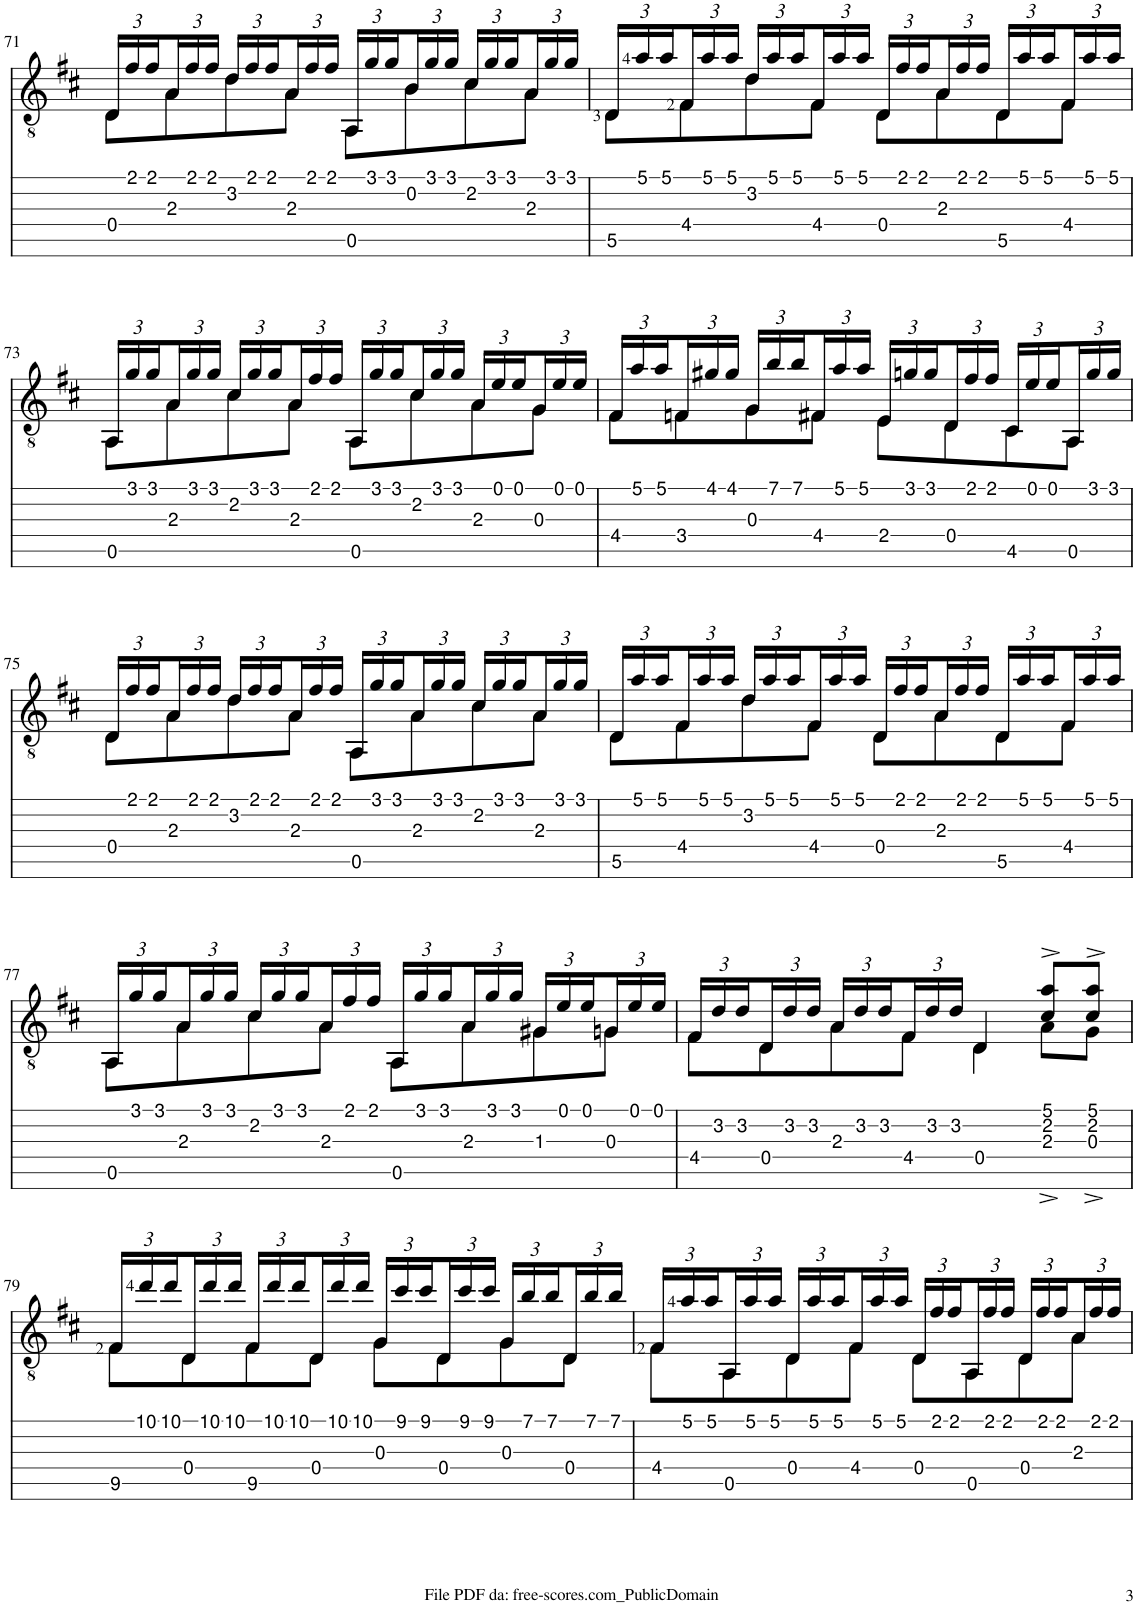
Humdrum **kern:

**kern	**kern
*part1	*part1
*staff2	*staff1
*I"Guitar	*
*I'Guit.	*
!!LO:PB:g=z
*	*clefGv2
*k[f#c#]	*k[f#c#]
*M4/4	*M4/4
*Xbrackettup	*Xbrackettup
=71	=71
*^	*^
24DLL	8DL	24D/LL	8D\L
24f#	.	24f#/	.
24f#J	.	24f#/	.
24AL	8AJ	24A/	8A\
24f#	.	24f#/	.
24f#JJ	.	24f#/JJ	.
24dLL	8dL	24d/LL	8d\
24f#	.	24f#/	.
24f#J	.	24f#/	.
24AL	8AJ	24A/	8A\J
24f#	.	24f#/	.
24f#JJ	.	24f#/JJ	.
24AALL	8AAL	24AA/LL	8AA\L
24g	.	24g/	.
24gJ	.	24g/	.
24BL	8BJ	24B/	8B\
24g	.	24g/	.
24gJJ	.	24g/JJ	.
24c#LL	8c#L	24c#/LL	8c#\
24g	.	24g/	.
24gJ	.	24g/	.
24AL	8AJ	24A/	8A\J
24g	.	24g/	.
24gJJ	.	24g/JJ	.
=72	=72	=72	=72
24DLL	8DL	24D/LL	8D\L
24a	.	24a/	.
24aJ	.	24a/	.
24F#L	8F#J	24F#/	8F#\
24a	.	24a/	.
24aJJ	.	24a/JJ	.
24dLL	8dL	24d/LL	8d\
24a	.	24a/	.
24aJ	.	24a/	.
24F#L	8F#J	24F#/	8F#\J
24a	.	24a/	.
24aJJ	.	24a/JJ	.
24DLL	8DL	24D/LL	8D\L
24f#	.	24f#/	.
24f#J	.	24f#/	.
24AL	8AJ	24A/	8A\
24f#	.	24f#/	.
24f#JJ	.	24f#/JJ	.
24DLL	8DL	24D/LL	8D\
24a	.	24a/	.
24aJ	.	24a/	.
24F#L	8F#J	24F#/	8F#\J
24a	.	24a/	.
24aJJ	.	24a/JJ	.
!!LO:LB:g=z	!!
=73	=73	=73	=73
24AALL	8AAL	24AA/LL	8AA\L
24g	.	24g/	.
24gJ	.	24g/	.
24AL	8AJ	24A/	8A\
24g	.	24g/	.
24gJJ	.	24g/JJ	.
24c#LL	8c#L	24c#/LL	8c#\
24g	.	24g/	.
24gJ	.	24g/	.
24AL	8AJ	24A/	8A\J
24f#	.	24f#/	.
24f#JJ	.	24f#/JJ	.
24AALL	8AAL	24AA/LL	8AA\L
24g	.	24g/	.
24gJ	.	24g/	.
24c#L	8c#J	24c#/	8c#\
24g	.	24g/	.
24gJJ	.	24g/JJ	.
24ALL	8AL	24A/LL	8A\
24e	.	24e/	.
24eJ	.	24e/	.
24GL	8GJ	24G/	8G\J
24e	.	24e/	.
24eJJ	.	24e/JJ	.
=74	=74	=74	=74
24F#LL	8F#L	24F#/LL	8F#\L
24a	.	24a/	.
24aJ	.	24a/	.
24FL	8FJ	24Fn/	8F\
24g#	.	24g#X/	.
24g#JJ	.	24g#/JJ	.
24GLL	8GL	24G/LL	8G\
24b	.	24b/	.
24bJ	.	24b/	.
24F#L	8F#J	24F#X/	8F#\J
24a	.	24a/	.
24aJJ	.	24a/JJ	.
24ELL	8EL	24E/LL	8E\L
24g	.	24gn/	.
24gJ	.	24g/	.
24DL	8DJ	24D/	8D\
24f#	.	24f#/	.
24f#JJ	.	24f#/JJ	.
24C#LL	8C#L	24C#/LL	8C#\
24e	.	24e/	.
24eJ	.	24e/	.
24AAL	8AAJ	24AA/	8AA\J
24g	.	24g/	.
24gJJ	.	24g/JJ	.
!!LO:LB:g=z	!!
=75	=75	=75	=75
24DLL	8DL	24D/LL	8D\L
24f#	.	24f#/	.
24f#J	.	24f#/	.
24AL	8AJ	24A/	8A\
24f#	.	24f#/	.
24f#JJ	.	24f#/JJ	.
24dLL	8dL	24d/LL	8d\
24f#	.	24f#/	.
24f#J	.	24f#/	.
24AL	8AJ	24A/	8A\J
24f#	.	24f#/	.
24f#JJ	.	24f#/JJ	.
24AALL	8AAL	24AA/LL	8AA\L
24g	.	24g/	.
24gJ	.	24g/	.
24AL	8AJ	24A/	8A\
24g	.	24g/	.
24gJJ	.	24g/JJ	.
24c#LL	8c#L	24c#/LL	8c#\
24g	.	24g/	.
24gJ	.	24g/	.
24AL	8AJ	24A/	8A\J
24g	.	24g/	.
24gJJ	.	24g/JJ	.
=76	=76	=76	=76
24DLL	8DL	24D/LL	8D\L
24a	.	24a/	.
24aJ	.	24a/	.
24F#L	8F#J	24F#/	8F#\
24a	.	24a/	.
24aJJ	.	24a/JJ	.
24dLL	8dL	24d/LL	8d\
24a	.	24a/	.
24aJ	.	24a/	.
24F#L	8F#J	24F#/	8F#\J
24a	.	24a/	.
24aJJ	.	24a/JJ	.
24DLL	8DL	24D/LL	8D\L
24f#	.	24f#/	.
24f#J	.	24f#/	.
24AL	8AJ	24A/	8A\
24f#	.	24f#/	.
24f#JJ	.	24f#/JJ	.
24DLL	8DL	24D/LL	8D\
24a	.	24a/	.
24aJ	.	24a/	.
24F#L	8F#J	24F#/	8F#\J
24a	.	24a/	.
24aJJ	.	24a/JJ	.
!!LO:LB:g=z	!!
=77	=77	=77	=77
24AALL	8AAL	24AA/LL	8AA\L
24g	.	24g/	.
24gJ	.	24g/	.
24AL	8AJ	24A/	8A\
24g	.	24g/	.
24gJJ	.	24g/JJ	.
24c#LL	8c#L	24c#/LL	8c#\
24g	.	24g/	.
24gJ	.	24g/	.
24AL	8AJ	24A/	8A\J
24f#	.	24f#/	.
24f#JJ	.	24f#/JJ	.
24AALL	8AAL	24AA/LL	8AA\L
24g	.	24g/	.
24gJ	.	24g/	.
24AL	8AJ	24A/	8A\
24g	.	24g/	.
24gJJ	.	24g/JJ	.
24G#LL	8G#L	24G#X/LL	8G#\
24e	.	24e/	.
24eJ	.	24e/	.
24GL	8GJ	24Gn/	8G\J
24e	.	24e/	.
24eJJ	.	24e/JJ	.
=78	=78	=78	=78
24F#LL	8F#L	24F#/LL	8F#\L
24d	.	24d/	.
24dJ	.	24d/	.
24DL	8DJ	24D/	8D\
24d	.	24d/	.
24dJJ	.	24d/JJ	.
24ALL	8AL	24A/LL	8A\
24d	.	24d/	.
24dJ	.	24d/	.
24F#L	8F#J	24F#/	8F#\J
24d	.	24d/	.
24dJJ	.	24d/JJ	.
4D	4D	4D/	4D\
8c#^\ 8a^\L	8AL	8c#/^ 8a/^L	8A\L
8c#^\ 8a^\J	8GJ	8c#/^ 8a/^J	8G\J
!!LO:LB:g=z	!!
=79	=79	=79	=79
24F#LL	8F#L	24F#/LL	8F#\L
24dd	.	24dd/	.
24ddJ	.	24dd/	.
24DL	8DJ	24D/	8D\
24dd	.	24dd/	.
24ddJJ	.	24dd/JJ	.
24F#LL	8F#L	24F#/LL	8F#\
24dd	.	24dd/	.
24ddJ	.	24dd/	.
24DL	8DJ	24D/	8D\J
24dd	.	24dd/	.
24ddJJ	.	24dd/JJ	.
24GLL	8GL	24G/LL	8G\L
24cc#	.	24cc#/	.
24cc#J	.	24cc#/	.
24DL	8DJ	24D/	8D\
24cc#	.	24cc#/	.
24cc#JJ	.	24cc#/JJ	.
24GLL	8GL	24G/LL	8G\
24b	.	24b/	.
24bJ	.	24b/	.
24DL	8DJ	24D/	8D\J
24b	.	24b/	.
24bJJ	.	24b/JJ	.
=80	=80	=80	=80
24F#LL	8F#L	24F#/LL	8F#\L
24a	.	24a/	.
24aJ	.	24a/	.
24AAL	8AAJ	24AA/	8AA\
24a	.	24a/	.
24aJJ	.	24a/JJ	.
24DLL	8DL	24D/LL	8D\
24a	.	24a/	.
24aJ	.	24a/	.
24F#L	8F#J	24F#/	8F#\J
24a	.	24a/	.
24aJJ	.	24a/JJ	.
24DLL	8DL	24D/LL	8D\L
24f#	.	24f#/	.
24f#J	.	24f#/	.
24AAL	8AAJ	24AA/	8AA\
24f#	.	24f#/	.
24f#JJ	.	24f#/JJ	.
24DLL	8DL	24D/LL	8D\
24f#	.	24f#/	.
24f#J	.	24f#/	.
24AL	8AJ	24A/	8A\J
24f#	.	24f#/	.
24f#JJ	.	24f#/JJ	.
*v	*v	*	*
*	*v	*v
=	=
*-	*-
